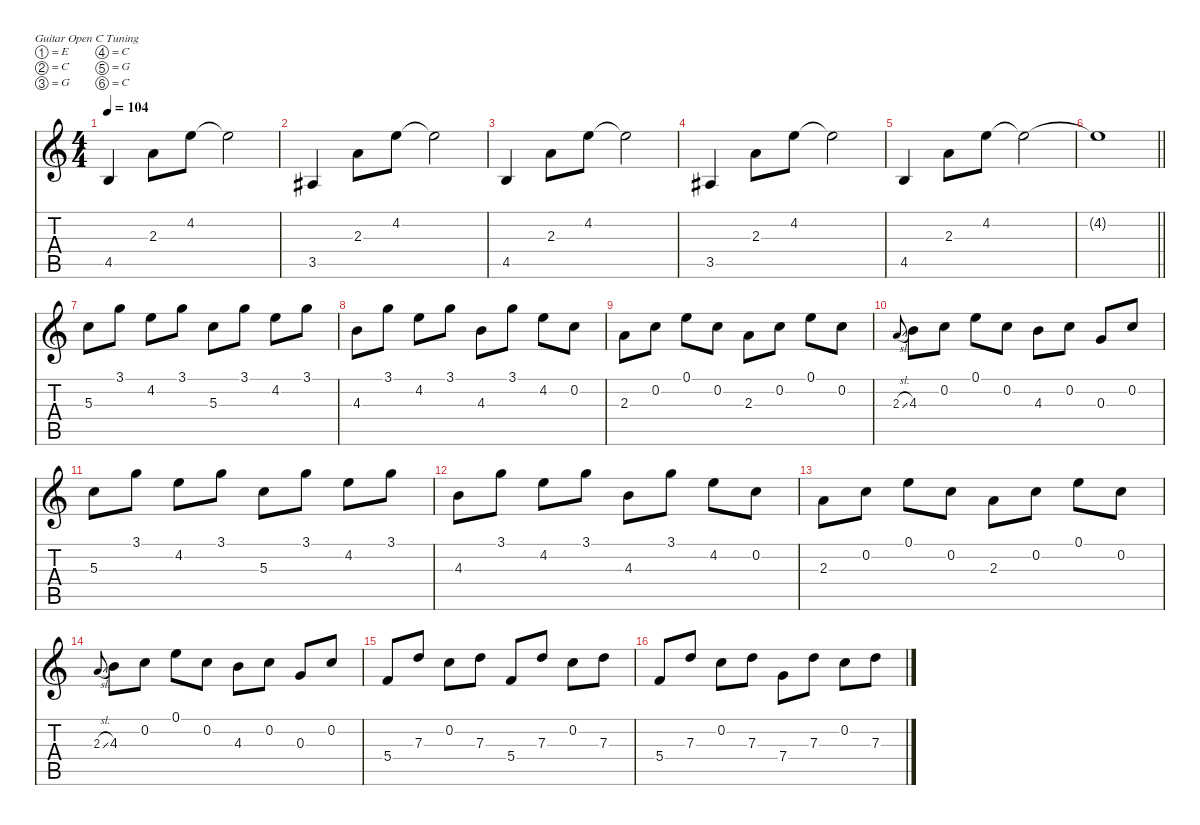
\defaultSystemsLayout 4
\hideDynamics
\bracketExtendMode nobrackets
\singleTrackTrackNamePolicy hidden
\multiTrackTrackNamePolicy hidden
\firstSystemTrackNameMode fullname
\firstSystemTrackNameOrientation horizontal
\otherSystemsTrackNameOrientation horizontal
\track ("Guitar 1" "s.guit.") {defaultSystemsLayout 8 mute instrument acousticguitarsteel}
\staff {score tabs}
\tuning (E4 C4 G3 C3 G2 C2)
\ts (4 4)
\tempo 104
\clef g2
\ks c
4.5.4{dy f beam Up} 2.3.8{beam Down} 4.2.8{beam Down} 4.2{t}.2{beam Down} |
3.5{acc #}.4{beam Up} 2.3.8{beam Down} 4.2.8{beam Down} 4.2{t}.2{beam Down} |
4.5.4{beam Up} 2.3.8{beam Down} 4.2.8{beam Down} 4.2{t}.2{beam Down} |
3.5{acc #}.4{beam Up} 2.3.8{beam Down} 4.2.8{beam Down} 4.2{t}.2{beam Down} |
4.5.4{beam Up} 2.3.8{beam Down} 4.2.8{beam Down} 4.2{t}.2{beam Down} |
\barLineRight lightlight
4.2{t}.1{beam Down} |
5.3.8{beam Down} 3.1.8{beam Down} 4.2.8{beam Down} 3.1.8{beam Down} 5.3.8{beam Down} 3.1.8{beam Down} 4.2.8{beam Down} 3.1.8{beam Down} |
4.3.8{beam Down} 3.1.8{beam Down} 4.2.8{beam Down} 3.1.8{beam Down} 4.3.8{beam Down} 3.1.8{beam Down} 4.2.8{beam Down} 0.2.8{beam Down} |
2.3.8{beam Down} 0.2.8{beam Down} 0.1.8{beam Down} 0.2.8{beam Down} 2.3.8{beam Down} 0.2.8{beam Down} 0.1.8{beam Down} 0.2.8{beam Down} |
2.3{sl}.8{gr onbeat dy mf beam Up} 4.3.8{dy f beam Down} 0.2.8{beam Down} 0.1.8{beam Down} 0.2.8{beam Down} 4.3.8{beam Down} 0.2.8{beam Down} 0.3.8{beam Up} 0.2.8{beam Up} |
5.3.8{beam Down} 3.1.8{beam Down} 4.2.8{beam Down} 3.1.8{beam Down} 5.3.8{beam Down} 3.1.8{beam Down} 4.2.8{beam Down} 3.1.8{beam Down} |
4.3.8{beam Down} 3.1.8{beam Down} 4.2.8{beam Down} 3.1.8{beam Down} 4.3.8{beam Down} 3.1.8{beam Down} 4.2.8{beam Down} 0.2.8{beam Down} |
2.3.8{beam Down} 0.2.8{beam Down} 0.1.8{beam Down} 0.2.8{beam Down} 2.3.8{beam Down} 0.2.8{beam Down} 0.1.8{beam Down} 0.2.8{beam Down} |
2.3{sl}.8{gr onbeat dy mf beam Up} 4.3.8{dy f beam Down} 0.2.8{beam Down} 0.1.8{beam Down} 0.2.8{beam Down} 4.3.8{beam Down} 0.2.8{beam Down} 0.3.8{beam Up} 0.2.8{beam Up} |
5.4.8{beam Up} 7.3.8{beam Up} 0.2.8{beam Down} 7.3.8{beam Down} 5.4.8{beam Up} 7.3.8{beam Up} 0.2.8{beam Down} 7.3.8{beam Down} |
5.4.8{beam Up} 7.3.8{beam Up} 0.2.8{beam Down} 7.3.8{beam Down} 7.4.8{beam Down} 7.3.8{beam Down} 0.2.8{beam Down} 7.3.8{beam Down}
